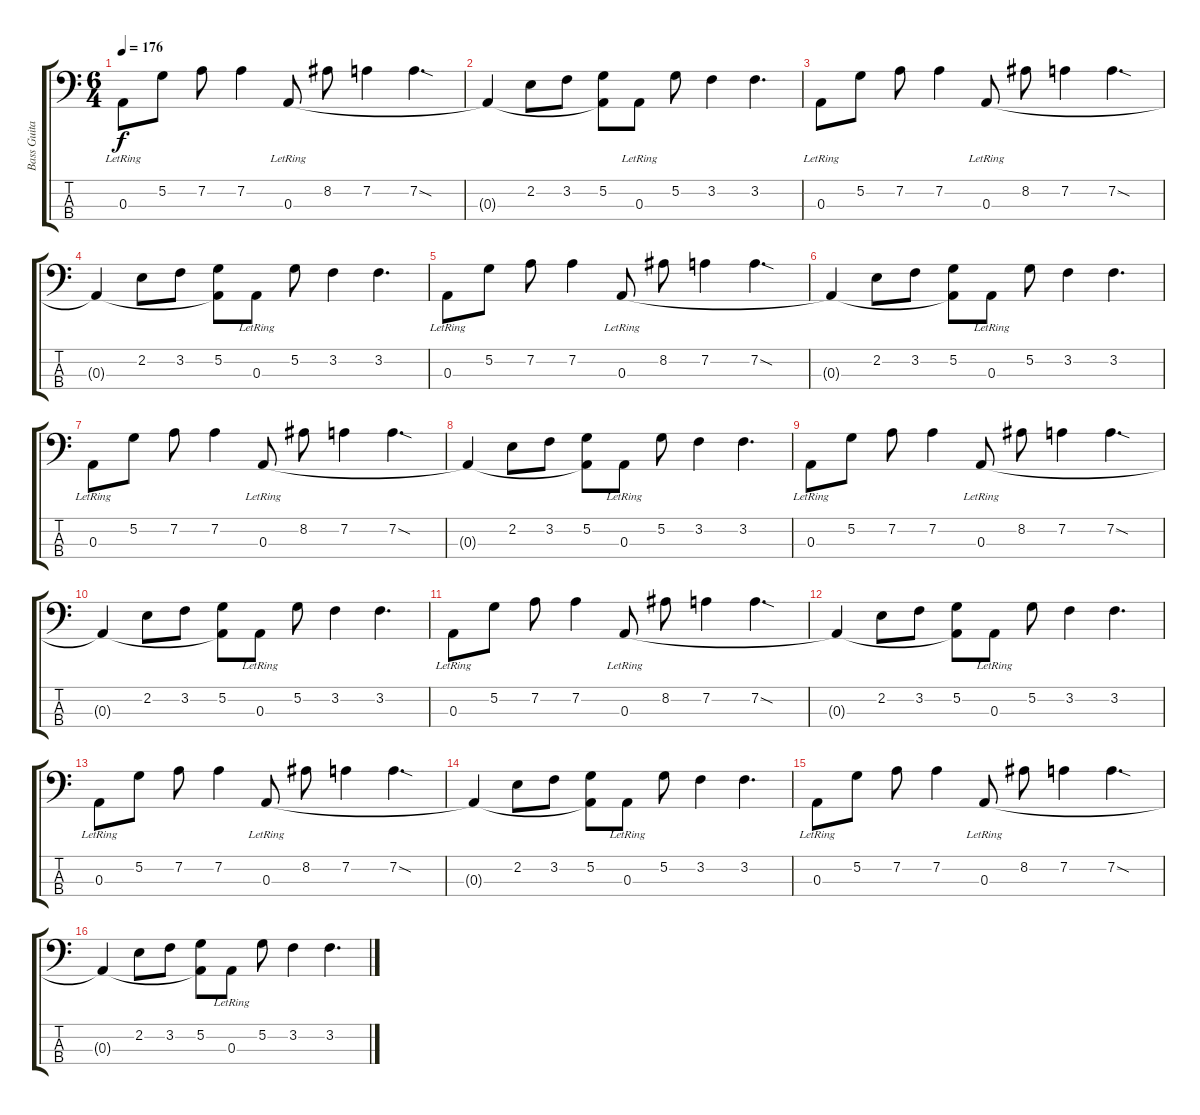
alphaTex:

\track ("Bass Guitar" "Bass Guita") {instrument electricbassfinger}
\staff {score tabs}
\tuning (G2 D2 A1 D1) {hide}
\ts (6 4)
\tempo 176
\clef f4
\ks c
0.3{lr}.8{dy f instrument electricbassfinger} 5.2.8 7.2.8 7.2.4 0.3{lr}.8 8.2.8 7.2.4 7.2{sod}.4{d} |
0.3{t}.4 2.2.8 3.2.8 (5.2 0.3{t}).8 0.3{lr}.8 5.2.8 3.2.4 3.2.4{d} |
0.3{lr}.8 5.2.8 7.2.8 7.2.4 0.3{lr}.8 8.2.8 7.2.4 7.2{sod}.4{d} |
0.3{t}.4 2.2.8 3.2.8 (5.2 0.3{t}).8 0.3{lr}.8 5.2.8 3.2.4 3.2.4{d} |
0.3{lr}.8 5.2.8 7.2.8 7.2.4 0.3{lr}.8 8.2.8 7.2.4 7.2{sod}.4{d} |
0.3{t}.4 2.2.8 3.2.8 (5.2 0.3{t}).8 0.3{lr}.8 5.2.8 3.2.4 3.2.4{d} |
0.3{lr}.8 5.2.8 7.2.8 7.2.4 0.3{lr}.8 8.2.8 7.2.4 7.2{sod}.4{d} |
0.3{t}.4 2.2.8 3.2.8 (5.2 0.3{t}).8 0.3{lr}.8 5.2.8 3.2.4 3.2.4{d} |
0.3{lr}.8 5.2.8 7.2.8 7.2.4 0.3{lr}.8 8.2.8 7.2.4 7.2{sod}.4{d} |
0.3{t}.4 2.2.8 3.2.8 (5.2 0.3{t}).8 0.3{lr}.8 5.2.8 3.2.4 3.2.4{d} |
0.3{lr}.8 5.2.8 7.2.8 7.2.4 0.3{lr}.8 8.2.8 7.2.4 7.2{sod}.4{d} |
0.3{t}.4 2.2.8 3.2.8 (5.2 0.3{t}).8 0.3{lr}.8 5.2.8 3.2.4 3.2.4{d} |
0.3{lr}.8 5.2.8 7.2.8 7.2.4 0.3{lr}.8 8.2.8 7.2.4 7.2{sod}.4{d} |
0.3{t}.4 2.2.8 3.2.8 (5.2 0.3{t}).8 0.3{lr}.8 5.2.8 3.2.4 3.2.4{d} |
0.3{lr}.8 5.2.8 7.2.8 7.2.4 0.3{lr}.8 8.2.8 7.2.4 7.2{sod}.4{d} |
0.3{t}.4 2.2.8 3.2.8 (5.2 0.3{t}).8 0.3{lr}.8 5.2.8 3.2.4 3.2.4{d}
